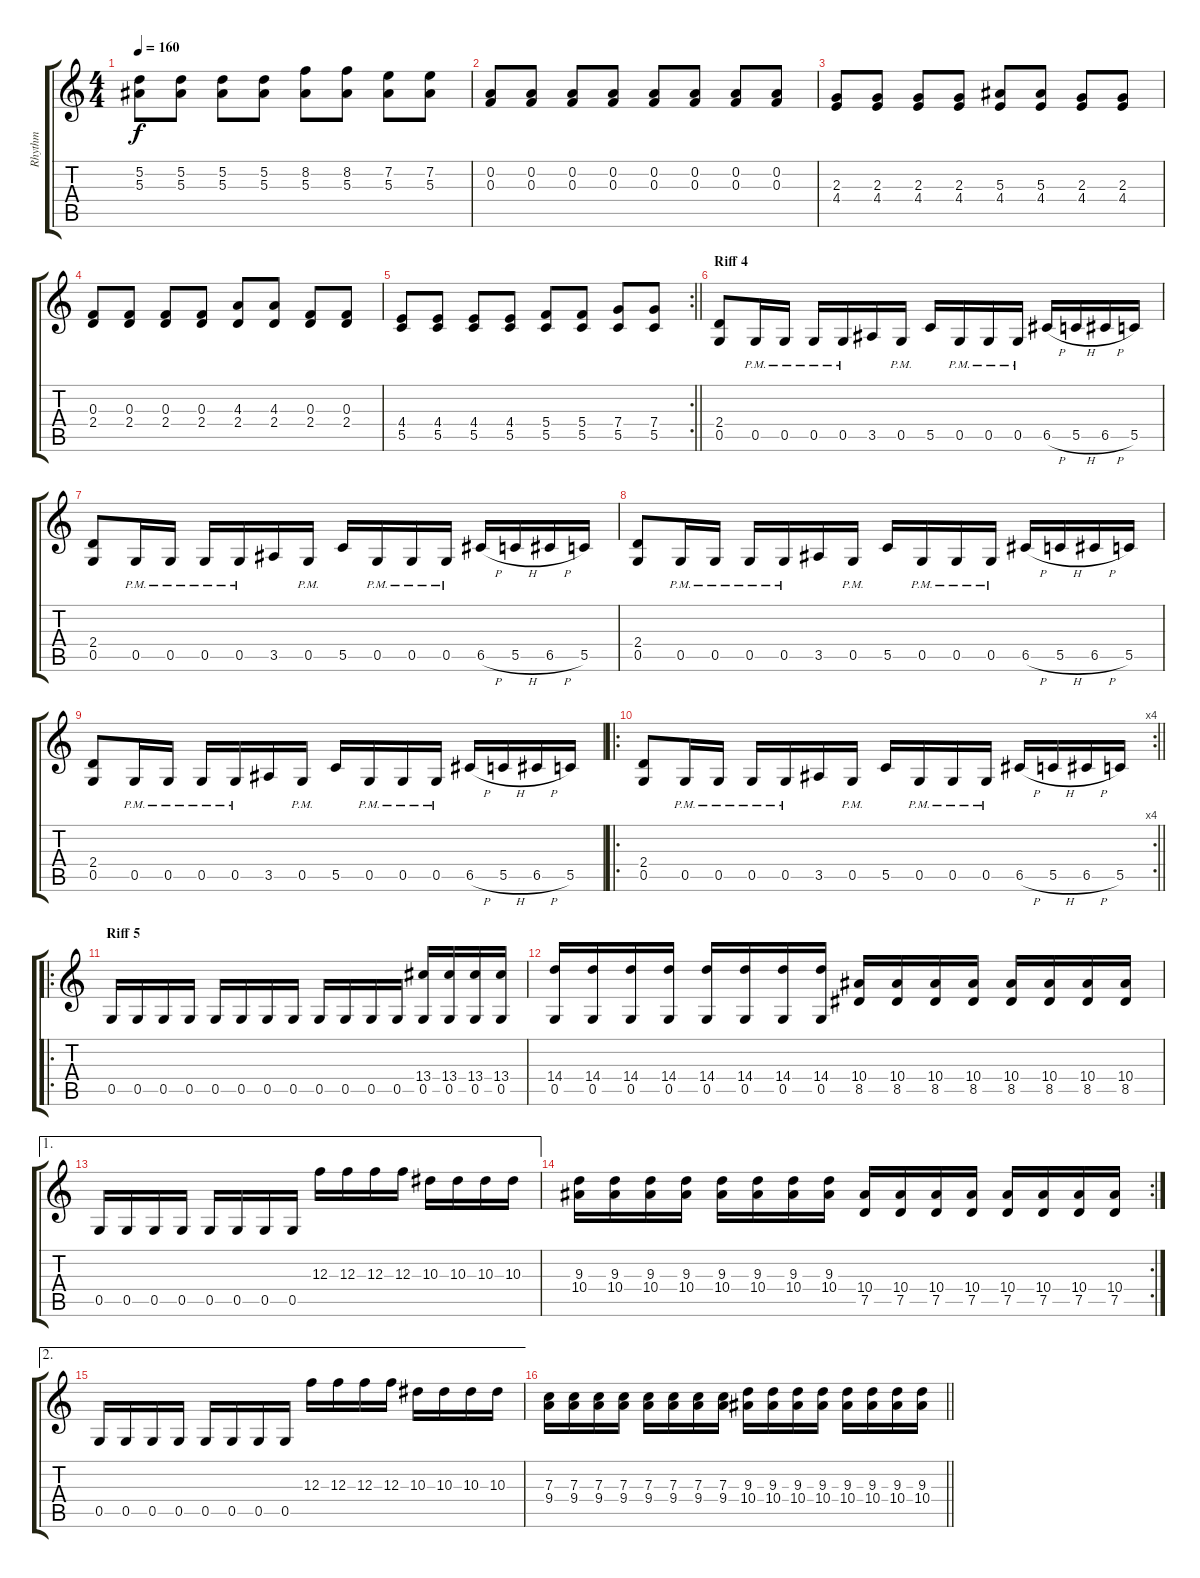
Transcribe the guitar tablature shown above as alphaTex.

\track ("Rhythm" "Rhythm") {instrument distortionguitar}
\staff {score tabs}
\tuning (D4 A3 F3 C3 G2 D2) {hide}
\ts (4 4)
\tempo 160
\clef g2
\ks c
(5.2 5.3).8{dy f} (5.2 5.3).8 (5.2 5.3).8 (5.2 5.3).8 (8.2 5.3).8 (8.2 5.3).8 (7.2 5.3).8 (7.2 5.3).8 |
(0.2 0.3).8 (0.2 0.3).8 (0.2 0.3).8 (0.2 0.3).8 (0.2 0.3).8 (0.2 0.3).8 (0.2 0.3).8 (0.2 0.3).8 |
(2.3 4.4).8 (2.3 4.4).8 (2.3 4.4).8 (2.3 4.4).8 (5.3 4.4).8 (5.3 4.4).8 (2.3 4.4).8 (2.3 4.4).8 |
(0.3 2.4).8 (0.3 2.4).8 (0.3 2.4).8 (0.3 2.4).8 (4.3 2.4).8 (4.3 2.4).8 (0.3 2.4).8 (0.3 2.4).8 |
\rc 2
\barLineRight lightlight
(4.4 5.5).8 (4.4 5.5).8 (4.4 5.5).8 (4.4 5.5).8 (5.4 5.5).8 (5.4 5.5).8 (7.4 5.5).8 (7.4 5.5).8 |
\section ("" "Riff 4")
(2.4 0.5).8 0.5{pm}.16 0.5{pm}.16 0.5{pm}.16 0.5{pm}.16 3.5.16 0.5{pm}.16 5.5.16 0.5{pm}.16 0.5{pm}.16 0.5{pm}.16 6.5{h}.16 5.5{h}.16 6.5{h}.16 5.5.16 |
(2.4 0.5).8 0.5{pm}.16 0.5{pm}.16 0.5{pm}.16 0.5{pm}.16 3.5.16 0.5{pm}.16 5.5.16 0.5{pm}.16 0.5{pm}.16 0.5{pm}.16 6.5{h}.16 5.5{h}.16 6.5{h}.16 5.5.16 |
(2.4 0.5).8 0.5{pm}.16 0.5{pm}.16 0.5{pm}.16 0.5{pm}.16 3.5.16 0.5{pm}.16 5.5.16 0.5{pm}.16 0.5{pm}.16 0.5{pm}.16 6.5{h}.16 5.5{h}.16 6.5{h}.16 5.5.16 |
(2.4 0.5).8 0.5{pm}.16 0.5{pm}.16 0.5{pm}.16 0.5{pm}.16 3.5.16 0.5{pm}.16 5.5.16 0.5{pm}.16 0.5{pm}.16 0.5{pm}.16 6.5{h}.16 5.5{h}.16 6.5{h}.16 5.5.16 |
\ro
\rc 4
\barLineRight lightlight
(2.4 0.5).8 0.5{pm}.16 0.5{pm}.16 0.5{pm}.16 0.5{pm}.16 3.5.16 0.5{pm}.16 5.5.16 0.5{pm}.16 0.5{pm}.16 0.5{pm}.16 6.5{h}.16 5.5{h}.16 6.5{h}.16 5.5.16 |
\ro
\section ("" "Riff 5")
0.5.16 0.5.16 0.5.16 0.5.16 0.5.16 0.5.16 0.5.16 0.5.16 0.5.16 0.5.16 0.5.16 0.5.16 (13.4 0.5).16 (13.4 0.5).16 (13.4 0.5).16 (13.4 0.5).16 |
(14.4 0.5).16 (14.4 0.5).16 (14.4 0.5).16 (14.4 0.5).16 (14.4 0.5).16 (14.4 0.5).16 (14.4 0.5).16 (14.4 0.5).16 (10.4 8.5).16 (10.4 8.5).16 (10.4 8.5).16 (10.4 8.5).16 (10.4 8.5).16 (10.4 8.5).16 (10.4 8.5).16 (10.4 8.5).16 |
\ae 1
0.5.16 0.5.16 0.5.16 0.5.16 0.5.16 0.5.16 0.5.16 0.5.16 12.3.16 12.3.16 12.3.16 12.3.16 10.3.16 10.3.16 10.3.16 10.3.16 |
\rc 2
(9.3 10.4).16 (9.3 10.4).16 (9.3 10.4).16 (9.3 10.4).16 (9.3 10.4).16 (9.3 10.4).16 (9.3 10.4).16 (9.3 10.4).16 (10.4 7.5).16 (10.4 7.5).16 (10.4 7.5).16 (10.4 7.5).16 (10.4 7.5).16 (10.4 7.5).16 (10.4 7.5).16 (10.4 7.5).16 |
\ae 2
0.5.16 0.5.16 0.5.16 0.5.16 0.5.16 0.5.16 0.5.16 0.5.16 12.3.16 12.3.16 12.3.16 12.3.16 10.3.16 10.3.16 10.3.16 10.3.16 |
\barLineRight lightlight
(7.3 9.4).16 (7.3 9.4).16 (7.3 9.4).16 (7.3 9.4).16 (7.3 9.4).16 (7.3 9.4).16 (7.3 9.4).16 (7.3 9.4).16 (9.3 10.4).16 (9.3 10.4).16 (9.3 10.4).16 (9.3 10.4).16 (9.3 10.4).16 (9.3 10.4).16 (9.3 10.4).16 (9.3 10.4).16
